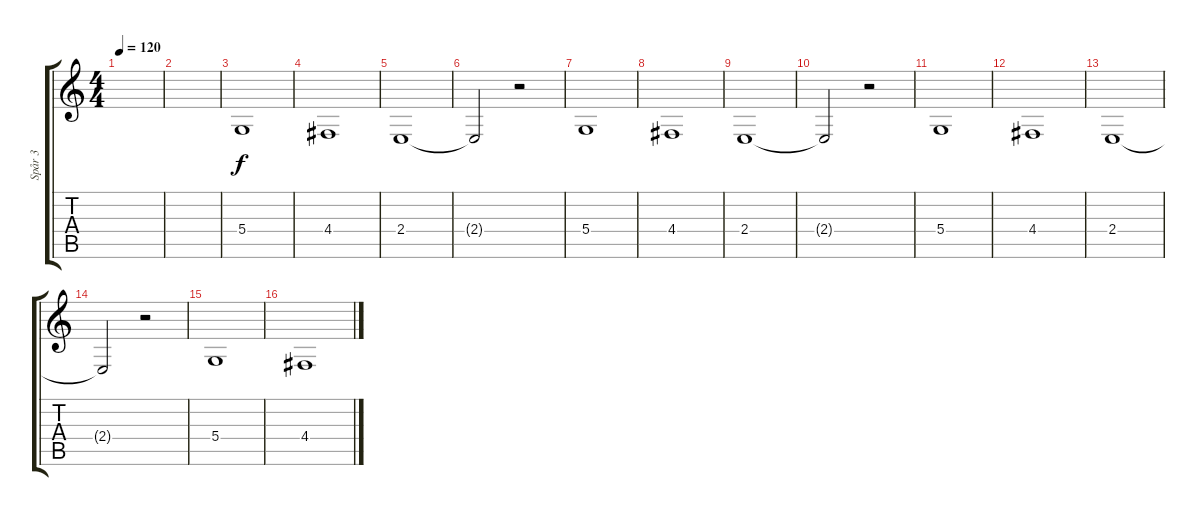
\track ("Spår 3" "Spår 3") {instrument stringensemble1}
\staff {score tabs}
\tuning (E4 B3 G3 D3 A2 E2) {hide}
\ts (4 4)
\tempo 120
\clef g2
\ks c
|
|
5.4.1 |
4.4.1 |
2.4.1 |
2.4{t}.2 r.2 |
5.4.1 |
4.4.1 |
2.4.1 |
2.4{t}.2 r.2 |
5.4.1 |
4.4.1 |
2.4.1 |
2.4{t}.2 r.2 |
5.4.1 |
4.4.1
